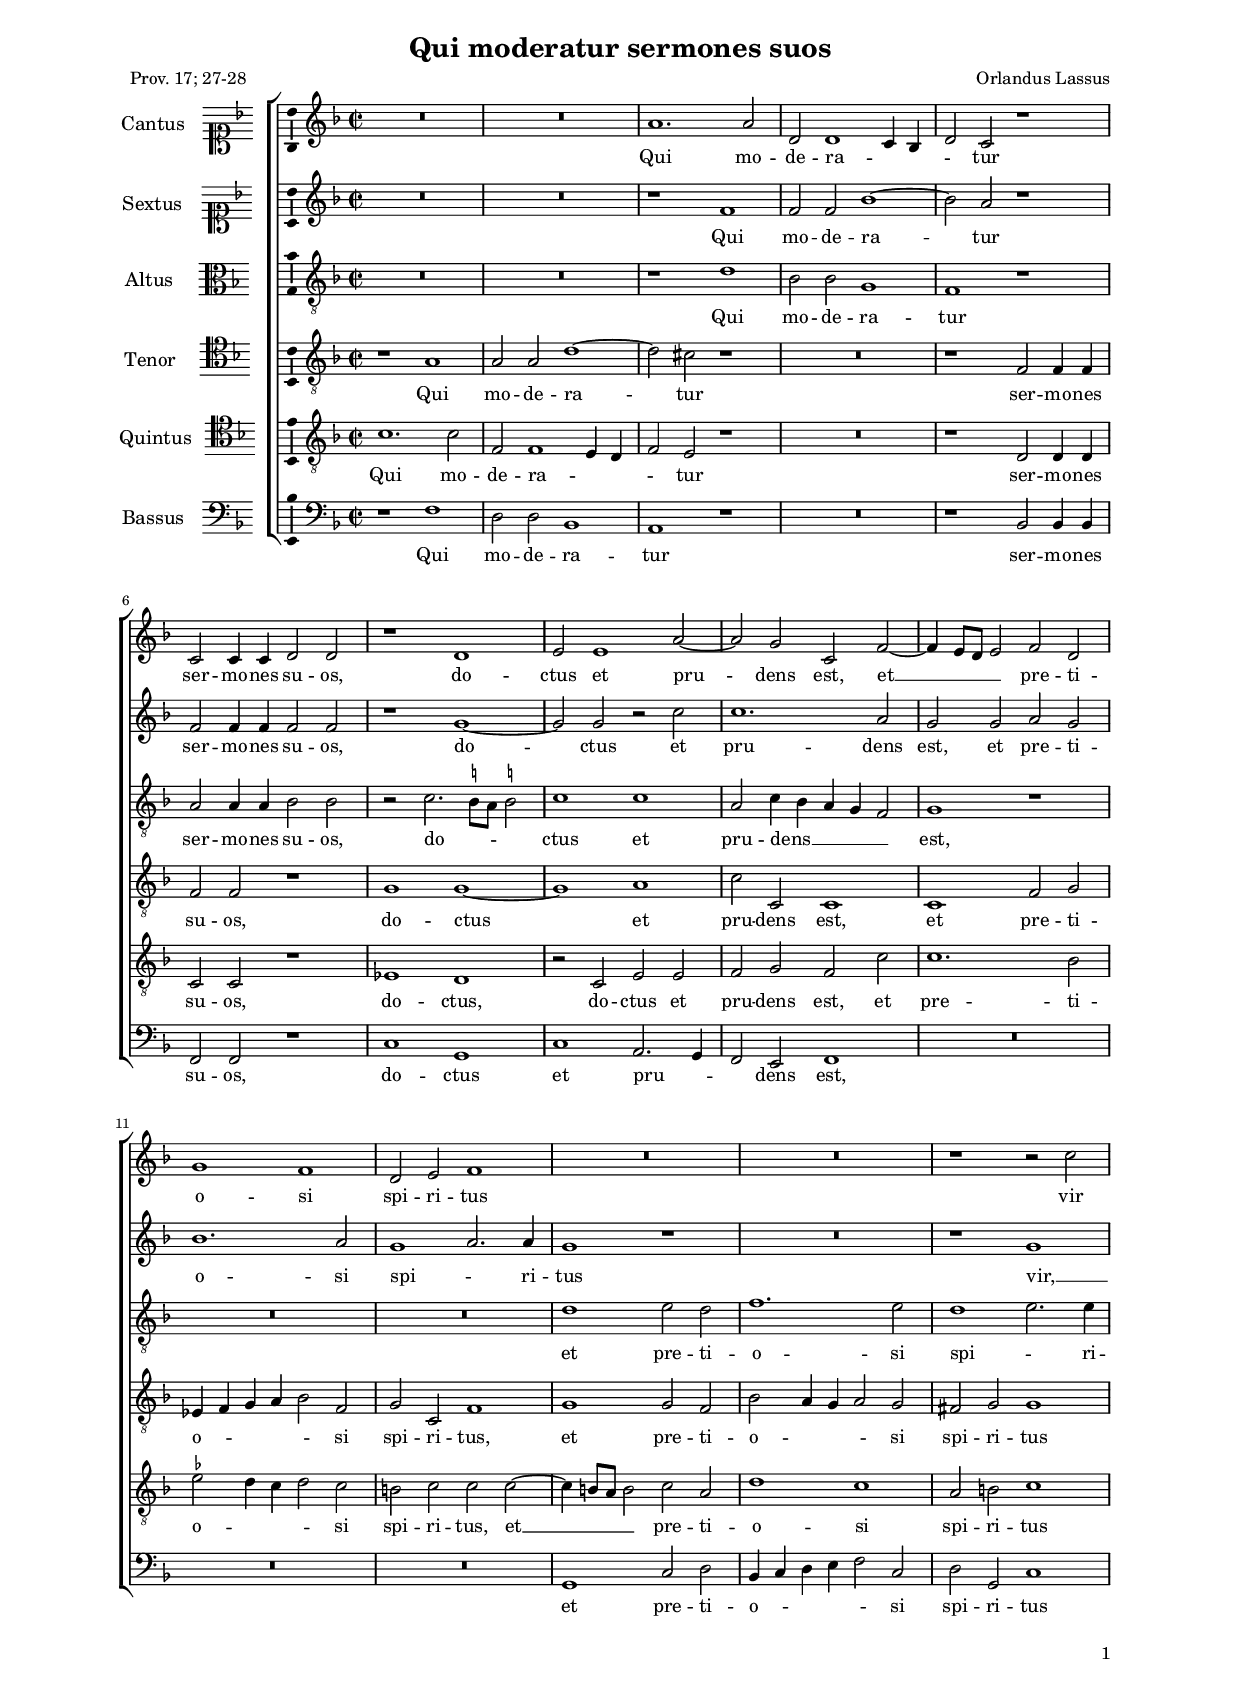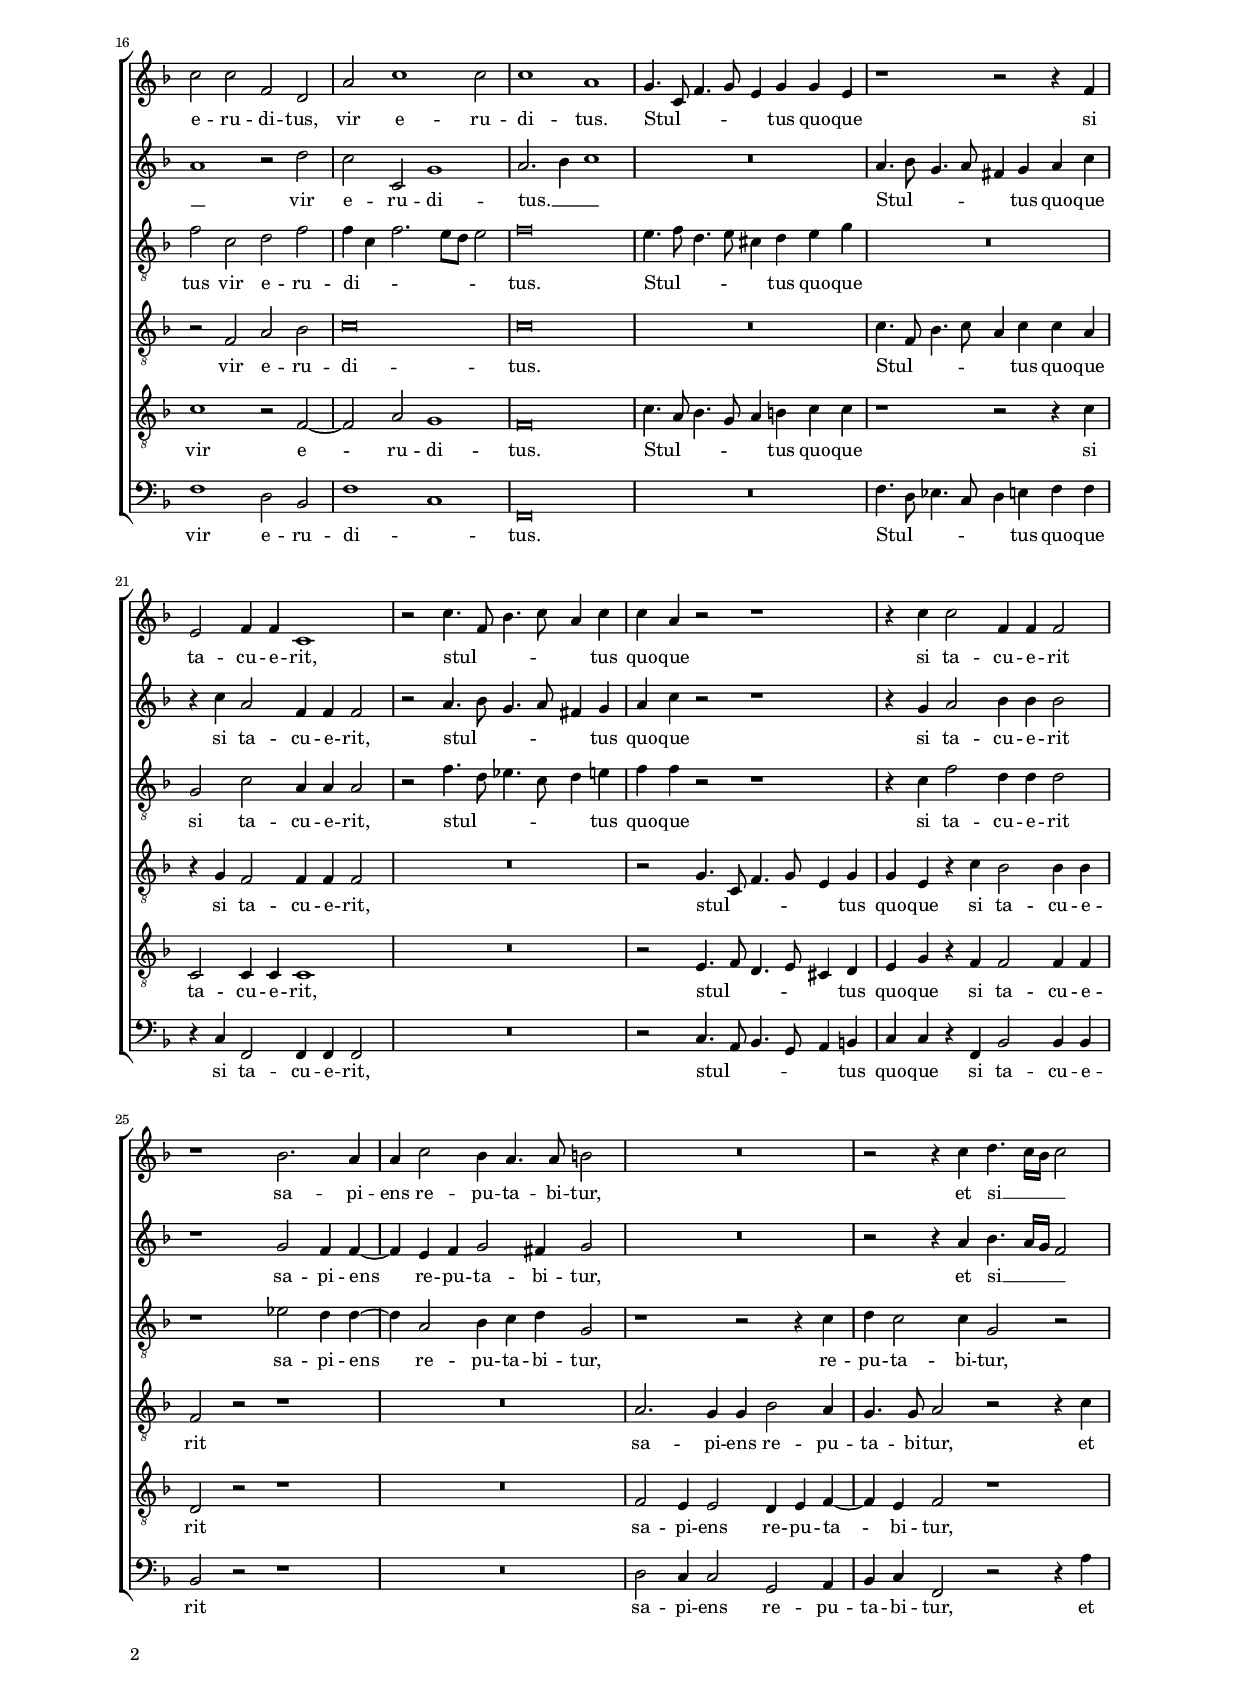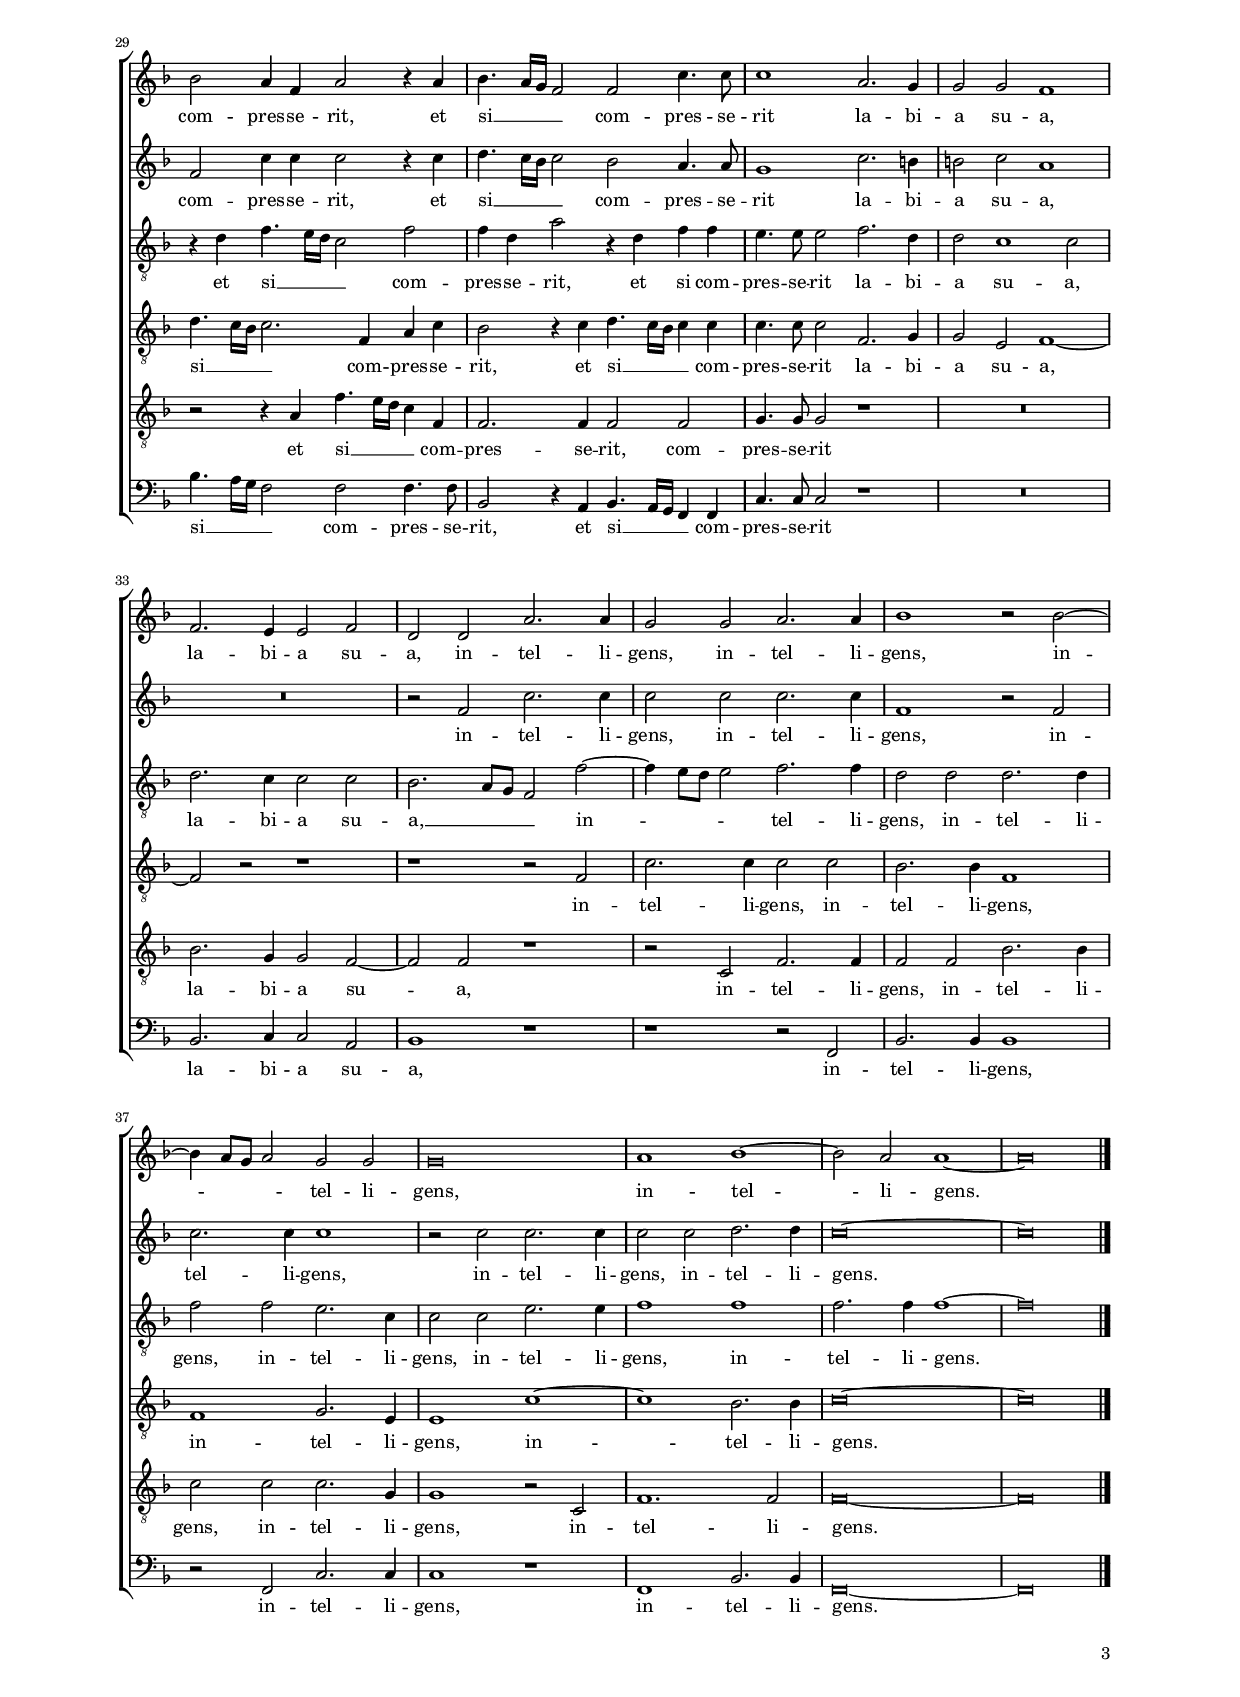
\header
{
  title="Qui moderatur sermones suos"
  composer="Orlandus Lassus"
  poet= "Prov. 17; 27-28"
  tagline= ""
}

\version "2.24.0"
\language deutsch
#(set-global-staff-size 15)
% #(set-default-paper-size "letter")
#(ly:set-option 'point-and-click #f)


\paper
	{
	top-margin = 1.3 \cm
	bottom-margin = 0.8 \cm
	left-margin = 2.2 \cm
	right-margin = 2.2 \cm
	ragged-bottom = ##f
	ragged-last-bottom = ##t
	print-page-number = ##f
	system-system-spacing = #'((basic-distance . 16) (minimum-distance . 14) (padding . 5) (strechability . 250))
	oddFooterMarkup=\markup   \fill-line { "" \fromproperty #'page:page-number-string }
	evenFooterMarkup=\markup  \fill-line { \fromproperty #'page:page-number-string "" }
	last-bottom-spacing = #'((basic-distance . 11) (minimum-distance . 7) (padding . 4))
	systems-per-page = 3
% 	page-count = 4
%	min-systems-per-page = 3
	}


global = {
	\key f \major
	\time 2/2 \set Score.measureLength = #(ly:make-moment 2/1)
	\skip 1*2*41 \bar "|."
	}

ficta = { \once \set suggestAccidentals = ##t }
	
forget = #(define-music-function (music) (ly:music?) #{
	\accidentalStyle forget
	$music
	\accidentalStyle default
	#})


incipitcantus = \markup { \score {
	{
	\set Staff.instrumentName = \markup { \fontsize #1 "Cantus" }
	\key f \major
	\clef soprano
	s4 \bar ""
	}
	\layout  {
	raggedright = ##t
	indent = 1.6 \cm
	line-width = 2.2 \cm
	\context { \Staff \remove Time_signature_engraver }
	\override Staff.Clef.Y-extent = #'(0 . 0)
	}} \hspace #1 }


incipitsextus = \markup { \score {
	{
	\set Staff.instrumentName = \markup { \fontsize #1 "Sextus" }
	\key f \major
	\clef soprano
	s4 \bar ""
	}
	\layout  {
	raggedright = ##t
	indent = 1.6 \cm
	line-width = 2.2 \cm
	\context { \Staff \remove Time_signature_engraver }
	\override Staff.Clef.Y-extent = #'(0 . 0)
	}} \hspace #1 }
      
      
incipitaltus = \markup { \score {
	{
	\set Staff.instrumentName = \markup { \fontsize #1 "Altus" }
	\key f \major
	\clef alto
	s4 \bar ""
	}
	\layout  {
	raggedright = ##t
	indent = 1.6 \cm
	line-width = 2.2 \cm
	\context { \Staff \remove Time_signature_engraver }
	\override Staff.Clef.Y-extent = #'(0 . 0)
	}} \hspace #1 }


incipittenor = \markup { \score {
	{
	\set Staff.instrumentName = \markup { \fontsize #1 "Tenor" }
	\key f \major
	\clef tenor
	s4 \bar ""
	}
	\layout  {
	raggedright = ##t
	indent = 1.6 \cm
	line-width = 2.2 \cm
	\context { \Staff \remove Time_signature_engraver }
	\override Staff.Clef.Y-extent = #'(0 . 0)
	}} \hspace #1 }
      
      
incipitquintus = \markup { \score {
	{
	\set Staff.instrumentName = \markup { \fontsize #1 "Quintus" }
	\key f \major
	\clef tenor
	s4 \bar ""
	}
	\layout  {
	raggedright = ##t
	indent = 1.6 \cm
	line-width = 2.2 \cm
	\context { \Staff \remove Time_signature_engraver }
	\override Staff.Clef.Y-extent = #'(0 . 0)
	}} \hspace #1 }
      
      
incipitbassus = \markup { \score {
	{
	\set Staff.instrumentName = \markup { \fontsize #1 "Bassus" }
	\key f \major
	\clef bass
	s4 \bar ""
	}
	\layout  {
	raggedright = ##t
	indent = 1.6 \cm
	line-width = 2.2 \cm
	\context { \Staff \remove Time_signature_engraver }
	\override Staff.Clef.Y-extent = #'(0 . 0)
	}} \hspace #1 }


cantus =  \relative c''
	{
	R\breve
	R\breve
	a1. a2
	d,2 d1 c4 b
%5
	d2 c r1 |
	c2 c4 c d2 d
	r1 d
	e2 e1 a2~
	a2 g c, f~ 
%10
	f4 e8 d e2 f d  |
	g1 f 
	d2 e f1
	R\breve
	R\breve
%15
	r1 r2 c' |
	c2 c f, d
	a'2 c1 c2
	c1 a
	g4. c,8 f4. g8 e4 g g e
%20
	r1 r2 r4 f |
	e2 f4 f c1
	r2 c'4. f,8 b4. c8 a4 c
	c4 a r2 r1
	r4 c c2 f,4 f f2
%25
	r1 b2. a4 |
	a4 c2 b4 a4. a8 h2
	R\breve
	r2 r4 c d4. c16 b c2
	b2 a4 f a2 r4 a
%30
	b4. a16 g f2 f2 c'4. c8 |
	c1 a2. g4
	g2 g f1
	f2. e4 e2 f
	d2 d a'2. a4
%35
	g2 g a2. a4 |
	b1 r2 b~
	b4 a8 g a2 g2 g
	g\breve
	a1 b~
%40
	b2 a2 a1~ |
	a\breve |
	}


sextus = \relative c''
	{
	R\breve
	R\breve
	r1 f,
	f2 f b1~
%5
	b2 a r1 |
	f2 f4 f f2 f
	r1 g~
	g2 g r c
	c1. a2
%10
	g2 g a g |
	b1. a2
	g1 a2. a4
	g1 r
	R\breve
%15
	r1 g |
	a1 r2 d
	c2 c, g'1
	a2. b4 c1
	R\breve
%20
	a4. b8 g4. a8 fis4 g a c |
	r4 c a2 f4 f f2
	r2 a4. b8 g4. a8 fis4 g
	a4 c r2 r1
	r4 g a2 b4 b b2
%25
	r1 g2 f4 f~ |
	f4 e f g2 fis4 g2
	R\breve
	r2 r4 a b4. a16 g f2
	f2 c'4 c c2 r4 c
%30
	d4. c16 b c2 b a4. a8 |
	g1 c2. h4
	h2 c a1
	R\breve
	r2 f c'2. c4
%35
	c2 c c2. c4 |
	f,1 r2 f
	c'2. c4 c1
	r2 c c2. c4
	c2 c d2. d4
%40
	c\breve~
	c\breve |	
	}


altus =  \relative c'
	{
	R\breve
	R\breve
	r1 d
	b2 b g1
%5
	f1 r |
	a2 a4 a b2 b
	r2 c2. \stemDown \ficta h8 a \stemNeutral \ficta h!2
	c1 c
	a2 c4 b a g f2
%10
	g1 r |
	R\breve
	R\breve
	d'1 e2 d
	f1. e2
%15
	d1 e2. e4 |
	f2 c d f
	f4 c f2. e8 d e2
	f\breve
	e4. f8 d4. e8 cis4 d e g
%20
	R\breve |
	g,2 c a4 a a2
	r2 f'4. d8 es4. c8 d4 e
	f4 f r2 r1
	r4 c f2 d4 d d2
%25
	r1 es2 d4 d~ |
	d4 a2 b4 c d g,2
	r1 r2 r4 c
	d4 c2 c4 g2 r
	r4 d' f4. e16 d c2 f
%30
	f4 d a'2 r4 d, f f |
	e4. e8 e2 f2. d4
	d2 c1 c2
	d2. c4 c2 c
	b2. a8 g f2 f'~
%35
	f4 e8 d e2 f2. f4 |
	d2 d d2. d4
	f2 f e2. c4
	c2 c e2. e4
	f1 f
%40
	f2. f4 f1~ |
	f\breve |
	}


tenor =  \relative c'
	{
	r1 a
	a2 a d1~
	d2 cis r1
	R\breve
%5
	r1 f,2 f4 f |
	f2 f r1
	g1 g~
	g1 a
	c2 c, c1
%10
	c1 f2 g |
	es4 f g a b2 f
	g2 c, f1
	g1 g2 f
	b2 a4 g a2 g
%15
	fis2 g g1 |
	r2 f a b
	c\breve
	c\breve
	R\breve
%20
	c4. f,8 b4. c8 a4 c c a
	r4 g f2 f4 f f2 |
	R\breve
	r2 g4. c,8 f4. g8 e4 g
	g4 e r c' b2 b4 b
%25
	f2 r r1
	R\breve |
	a2. g4 g b2 a4
	g4. g8 a2 r r4 c
	d4. c16 b c2. f,4 a c
%30
	b2 r4 c d4. c16 b c4 c
	c4. c8 c2 f,2. g4 |
	g2 e f1~
	f2 r r1
	r1 r2 f
%35
	c'2. c4 c2 c
	b2. b4 f1 |
	f1 g2. e4
	e1 c'~
	c1 b2. b4
%40
	c\breve~
	c\breve |
	}


quintus  =  \relative c'
	{
	c1. c2
	f,2 f1 e4 d
	f2 e r1
	R\breve
%5
	r1 d2 d4 d |
	c2 c r1
	es1 d
	r2 c e e
	f2 g f c'
%10
	c1. b2 |
	\ficta es2 d4 c d2 c
	h2 c c c~
	c4 h8 a h2 c a
	d1 c
%15
	a2 h c1 |
	c1 r2 f,~
	f2 a g1
	f\breve
	c'4. a8 b4. g8 a4 h c c
%20
	r1 r2 r4 c |
	c,2 c4 c c1
	R\breve
	r2 e4. f8 d4. e8 cis4 d
	e4 g r f f2 f4 f
%25
	d2 r r1 |
	R\breve
	f2 e4 e2 d4 e f~
	f4 e f2 r1
	r2 r4 a f'4. e16 d c4 f,
%30
	f2. f4 f2 f |
	g4. g8 g2 r1
	R\breve
	b2. g4 g2 f~
	f2 f r1
%35
	r2 c f2. f4 |
	f2 f b2. b4
	c2 c c2. g4
	g1 r2 c,
	f1. f2
%40
	f\breve~ |
	f\breve |
	}


bassus  =  \relative c
	{
	r1 f
	d2 d b1
	a1 r
	R\breve
%5
	r1 b2 b4 b |
	f2 f r1
	c'1 g
	c1 a2. g4
	f2 e f1
%10
	R\breve |
	R\breve
	R\breve
	g1 c2 d
	b4 c d e f2 c
%15
	d2 g, c1 |
	f1 d2 b
	f'1 c
	f,\breve
	R\breve
%20
	f'4. d8 es4. c8 d4 e f f |
	r4 c f,2 f4 f f2
	R\breve
	r2 c'4. a8 b4. g8 a4 h
	c4 c r f, b2 b4 b
%25
	b2 r r1 |
	R\breve
	d2 c4 c2 g a4
	b4 c f,2 r r4 a'
	b4. a16 g f2 f f4. f8
%30
	b,2 r4 a b4. a16 g f4 f |
	c'4. c8 c2 r1
	R\breve
	b2. c4 c2 a
	b1 r
%35
	r1 r2 f |
	b2. b4 b1
	r2 f c'2. c4
	c1 r
	f,1 b2. b4
%40
	f\breve~ |
	f\breve |
	}


lyricscantus = \lyricmode {
	Qui mo -- de -- ra -- _ _ _ tur ser -- mo -- nes su -- os,
	do -- ctus et pru -- dens est,
	et __ _ _ _ pre -- ti -- o -- si spi -- ri -- tus
	vir e -- ru -- di -- tus,
	vir e -- ru -- di -- tus.
	Stul -- _ _ _ _ tus quo -- que si ta -- cu -- e -- rit,
	stul -- _ _ _ _ tus quo -- que si ta -- cu -- e -- rit
	sa -- pi -- ens re -- pu -- ta -- bi -- tur,
	et si __ _ _ _ com -- pres -- se -- rit,
	et si __ _ _ _ com -- pres -- se -- rit la -- bi -- a su -- a,
	la -- bi -- a su -- a,
	in -- tel -- li -- gens,
	in -- tel -- li -- gens,
	in -- _ _ _ tel -- li -- gens,
	in -- tel -- li -- gens.
	}


lyricssextus = \lyricmode {
	Qui mo -- de -- ra -- tur ser -- mo -- nes su -- os,
	do -- ctus et pru -- dens est,
	et pre -- ti -- o -- si spi -- _ ri -- tus
	vir, __ _ 
	vir e -- ru -- di -- tus. __ _ _ 
	Stul -- _ _ _ _ tus quo -- que si ta -- cu -- e -- rit,
	stul -- _ _ _ _ tus quo -- que si ta -- cu -- e -- rit
	sa -- pi -- ens re -- pu -- ta -- bi -- tur,
	et si __ _ _ _ com -- pres -- se -- rit,
	et si __ _ _ _ com -- pres -- se -- rit la -- bi -- a su -- a,
	in -- tel -- li -- gens,
	in -- tel -- li -- gens,
	in -- tel -- li -- gens,
	in -- tel -- li -- gens,
	in -- tel -- li -- gens.
	}


lyricsaltus = \lyricmode {
	Qui mo -- de -- ra -- tur ser -- mo -- nes su -- os,
	do -- _ _ _ ctus et pru -- dens __ _ _ _ _ est,
	et pre -- ti -- o -- si spi -- _ ri -- tus
	vir e -- ru -- di -- _ _ _ _ _ tus.
	Stul -- _ _ _ _ tus quo -- que si ta -- cu -- e -- rit,
	stul -- _ _ _ _ tus quo -- que si ta -- cu -- e -- rit
	sa -- pi -- ens re -- pu -- ta -- bi -- tur,
	re -- pu -- ta -- bi -- tur,
	et si __ _ _ _ com -- pres -- se -- rit,
	et si com -- pres -- se -- rit la -- bi -- a su -- a,
	la -- bi -- a su -- a, __ _ _ _
	in -- _ _ _ tel -- li -- gens,
	in -- tel -- li -- gens,
	in -- tel -- li -- gens,
	in -- tel -- li -- gens,
	in -- tel -- li -- gens.
	}
	

lyricstenor = \lyricmode {
	Qui mo -- de -- ra -- tur ser -- mo -- nes su -- os,
	do -- ctus et pru -- dens est,
	et pre -- ti -- o -- _ _ _ _ si spi -- ri -- tus,
	et pre -- ti -- o -- _ _ _ si spi -- ri -- tus
	vir e -- ru -- di -- tus.
	Stul -- _ _ _ _ tus quo -- que si ta -- cu -- e -- rit,
	stul -- _ _ _ _ tus quo -- que si ta -- cu -- e -- rit
	sa -- pi -- ens re -- pu -- ta -- bi -- tur,
	et si __ _ _ _ com -- pres -- se -- rit,
	et si __ _ _ _ com -- pres -- se -- rit la -- bi -- a su -- a,
	in -- tel -- li -- gens,
	in -- tel -- li -- gens,
	in -- tel -- li -- gens,
	in -- tel -- li -- gens.
	}


lyricsquintus = \lyricmode {
	Qui mo -- de -- ra -- _ _ _ tur ser -- mo -- nes su -- os,
	do -- ctus,
	do -- ctus et pru -- dens est,
	et pre -- ti -- o -- _ _ _ si spi -- ri -- tus,
	et __ _ _ _ pre -- ti -- o -- si spi -- ri -- tus
	vir e -- ru -- di -- tus.
	Stul -- _ _ _ _ tus quo -- que si ta -- cu -- e -- rit,
	stul -- _ _ _ _ tus quo -- que si ta -- cu -- e -- rit
	sa -- pi -- ens re -- pu -- ta -- bi -- tur,
	et si __ _ _ _ com -- pres -- se -- rit,
	com -- pres -- se -- rit la -- bi -- a su -- a,
	in -- tel -- li -- gens,
	in -- tel -- li -- gens,
	in -- tel -- li -- gens,
	in -- tel -- li -- gens.
	}


lyricsbassus = \lyricmode {
	Qui mo -- de -- ra -- tur ser -- mo -- nes su -- os,
	do -- ctus et pru -- _ _ dens est,
	et pre -- ti -- o -- _ _ _ _ si spi -- ri -- tus
	vir e -- ru -- di -- _ tus.
	Stul -- _ _ _ _ tus quo -- que si ta -- cu -- e -- rit,
	stul -- _ _ _ _ tus quo -- que si ta -- cu -- e -- rit
	sa -- pi -- ens re -- pu -- ta -- bi -- tur,
	et si __ _ _ _ com -- pres -- se -- rit,
	et si __ _ _ _ com -- pres -- se -- rit la -- bi -- a su -- a,
	in -- tel -- li -- gens,
	in -- tel -- li -- gens,
	in -- tel -- li -- gens.
	}


\score
{  
	\transpose c c {
	\new ChoirStaff \with { \override StaffGrouper.staff-staff-spacing.basic-distance = #12 }
	<<

	\new Staff << \global
	\new Voice="v1" {
		\set Staff.instrumentName=\incipitcantus
		\set Staff.midiInstrument = "reed organ"
		\clef violin
		\cantus }
	\new Lyrics \lyricsto "v1" {\lyricscantus }
	>>


	\new Staff << \global
	\new Voice="v6" {
		\set Staff.instrumentName=\incipitsextus
		\set Staff.midiInstrument = "reed organ"
		\clef violin 
		\sextus}
	\new Lyrics \lyricsto "v6" {\lyricssextus }
	>>


	\new Staff << \global
	\new Voice="v2" {
		\set Staff.instrumentName=\incipitaltus
		\set Staff.midiInstrument = "reed organ"
		\clef "G_8" % violin 
		\altus}
	\new Lyrics \lyricsto "v2" {\lyricsaltus }
	>>


	\new Staff << \global
	\new Voice="v3" {
		\set Staff.instrumentName=\incipittenor
		\set Staff.midiInstrument = "reed organ"
		\clef "G_8"
		\tenor }
	\new Lyrics \lyricsto "v3" {\lyricstenor }
	>>


	\new Staff << \global
	\new Voice="v5" {
		\set Staff.instrumentName=\incipitquintus
		\set Staff.midiInstrument = "reed organ"
		\clef "G_8"
		\quintus}
	\new Lyrics \lyricsto "v5" {\lyricsquintus }
	>>


	\new Staff << \global
	\new Voice="v4" {
		\set Staff.instrumentName=\incipitbassus
		\set Staff.midiInstrument = "reed organ"
		\clef bass 
		\bassus }
	\new Lyrics \lyricsto "v4" {\lyricsbassus}
	>>

	>>
	} % transpose

	\layout
	{
	indent = 2.5 \cm
%	\context { \Lyrics \override VerticalAxisGroup.nonstaff-relatedstaff-spacing.padding = #2 }
%	\context { \Lyrics \override LyricText.font-size = #1 }
	\context { \Staff \override TimeSignature.break-visibility = #end-of-line-invisible }
	\context { \Staff \consists Ambitus_engraver }
	\context { \Score \override BarNumber.padding = #2 }
	\context { \Voice \override NoteHead.style = #'baroque }
	}

\midi
	{
	\tempo 2 = 90
	}

}


% EOF
